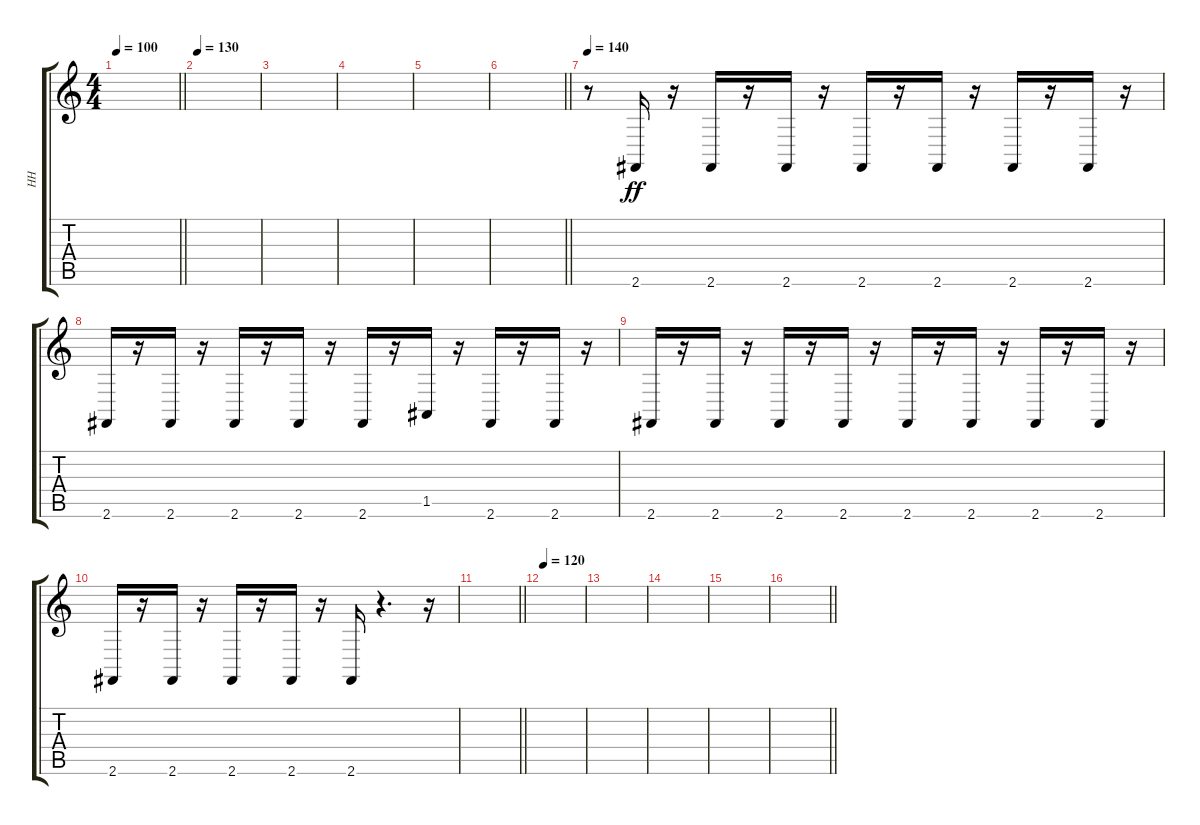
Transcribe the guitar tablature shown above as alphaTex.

\track ("HH" "HH") {instrument acousticgrandpiano}
\staff {score tabs}
\tuning (E4 B3 G3 D3 A2 E2) {hide}
\ts (4 4)
\tempo 100
\clef g2
\barLineRight lightlight
\ks c
|
\section ("" "")
\tempo 130
|
|
|
|
\barLineRight lightlight
|
\section ("" "")
\tempo 140
r.8 2.6.16{dy ff} r.16 2.6.16 r.16 2.6.16 r.16 2.6.16 r.16 2.6.16 r.16 2.6.16 r.16 2.6.16 r.16 |
2.6.16 r.16 2.6.16 r.16 2.6.16 r.16 2.6.16 r.16 2.6.16 r.16 1.5.16 r.16 2.6.16 r.16 2.6.16 r.16 |
2.6.16 r.16 2.6.16 r.16 2.6.16 r.16 2.6.16 r.16 2.6.16 r.16 2.6.16 r.16 2.6.16 r.16 2.6.16 r.16 |
2.6.16 r.16 2.6.16 r.16 2.6.16 r.16 2.6.16 r.16 2.6.16 r.4{d} r.16 |
\barLineRight lightlight
|
\section ("" "")
\tempo 120
|
|
|
|
\barLineRight lightlight
